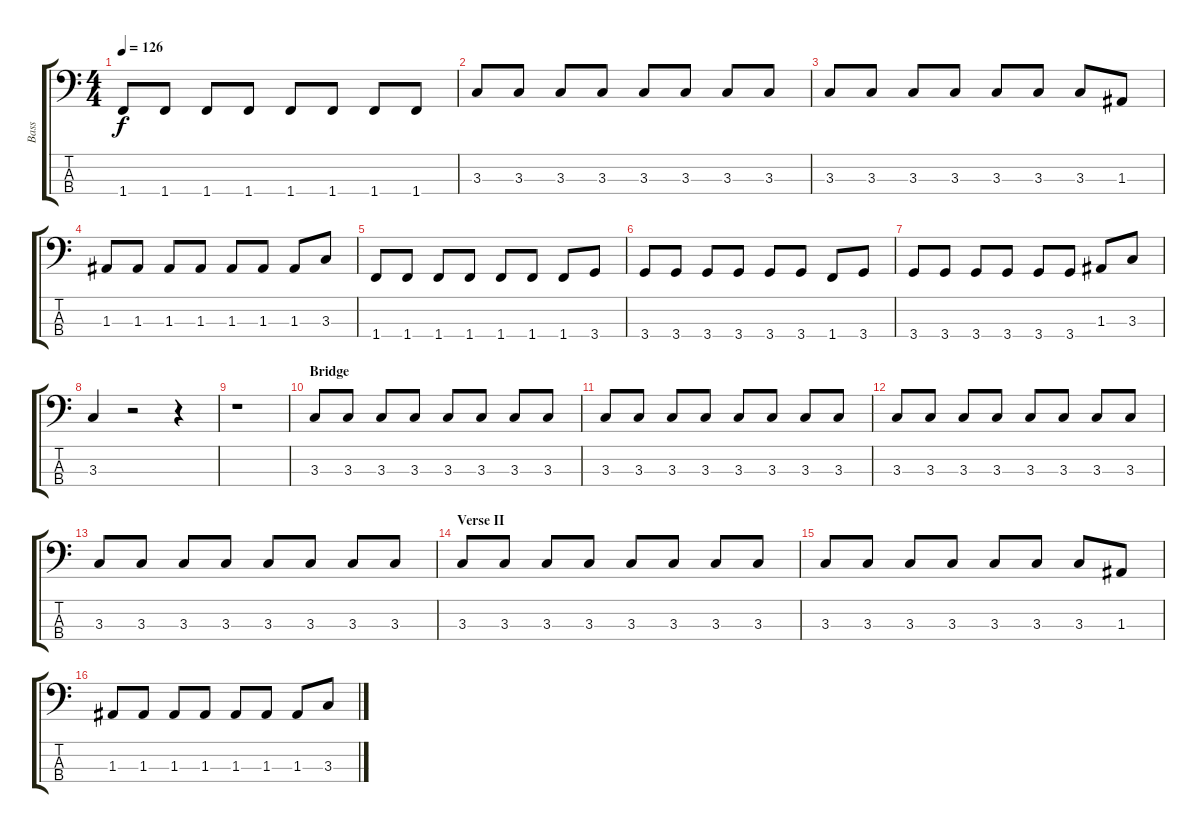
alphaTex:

\track ("Bass" "Bass") {instrument fretlessbass}
\staff {score tabs}
\tuning (G2 D2 A1 E1) {hide}
\ts (4 4)
\tempo 126
\clef f4
\ks c
1.4.8{dy f} 1.4.8 1.4.8 1.4.8 1.4.8 1.4.8 1.4.8 1.4.8 |
3.3.8 3.3.8 3.3.8 3.3.8 3.3.8 3.3.8 3.3.8 3.3.8 |
3.3.8 3.3.8 3.3.8 3.3.8 3.3.8 3.3.8 3.3.8 1.3.8 |
1.3.8 1.3.8 1.3.8 1.3.8 1.3.8 1.3.8 1.3.8 3.3.8 |
1.4.8 1.4.8 1.4.8 1.4.8 1.4.8 1.4.8 1.4.8 3.4.8 |
3.4.8 3.4.8 3.4.8 3.4.8 3.4.8 3.4.8 1.4.8 3.4.8 |
3.4.8 3.4.8 3.4.8 3.4.8 3.4.8 3.4.8 1.3.8 3.3.8 |
3.3.4 r.2 r.4 |
r.1 |
\section ("" "Bridge")
3.3.8 3.3.8 3.3.8 3.3.8 3.3.8 3.3.8 3.3.8 3.3.8 |
3.3.8 3.3.8 3.3.8 3.3.8 3.3.8 3.3.8 3.3.8 3.3.8 |
3.3.8 3.3.8 3.3.8 3.3.8 3.3.8 3.3.8 3.3.8 3.3.8 |
3.3.8 3.3.8 3.3.8 3.3.8 3.3.8 3.3.8 3.3.8 3.3.8 |
\section ("" "Verse II")
3.3.8 3.3.8 3.3.8 3.3.8 3.3.8 3.3.8 3.3.8 3.3.8 |
3.3.8 3.3.8 3.3.8 3.3.8 3.3.8 3.3.8 3.3.8 1.3.8 |
1.3.8 1.3.8 1.3.8 1.3.8 1.3.8 1.3.8 1.3.8 3.3.8
